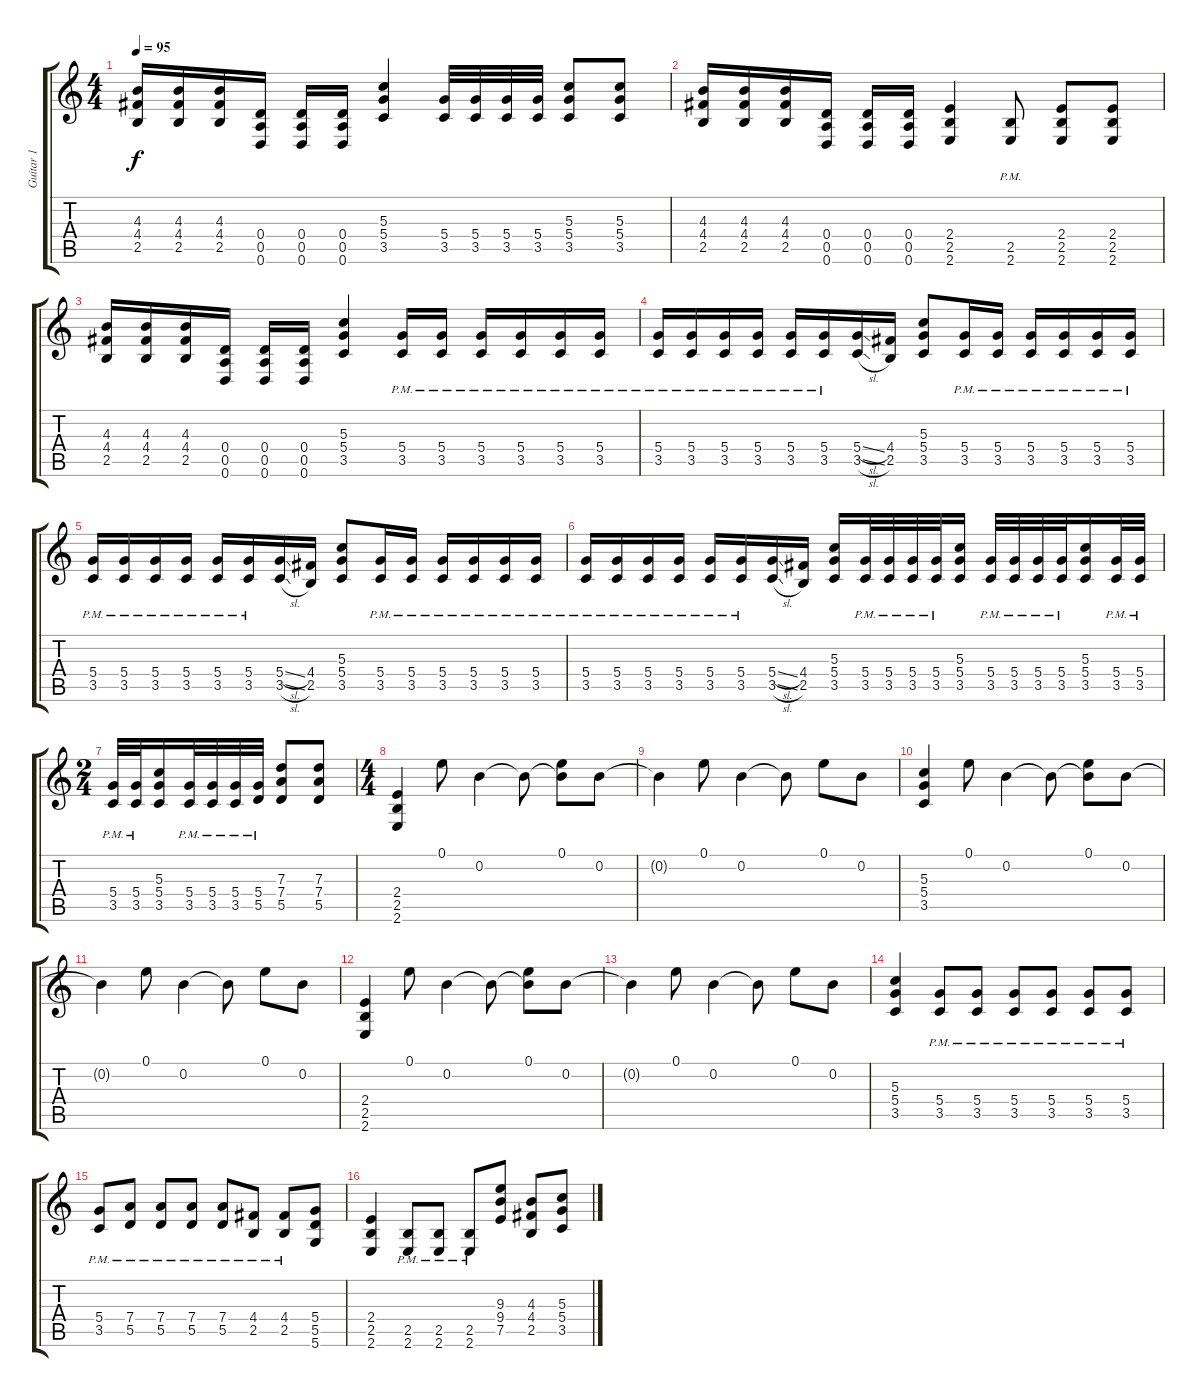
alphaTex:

\track ("Guitar 1" "Guitar 1") {instrument overdrivenguitar}
\staff {score tabs}
\tuning (E4 B3 G3 D3 A2 D2) {hide}
\ts (4 4)
\tempo 95
\clef g2
\ks c
(4.3 4.4 2.5).16{dy f} (4.3 4.4 2.5).16 (4.3 4.4 2.5).16 (0.4 0.5 0.6).16 (0.4 0.5 0.6).16 (0.4 0.5 0.6).16 (5.3 5.4 3.5).4 (5.4 3.5).32 (5.4 3.5).32 (5.4 3.5).32 (5.4 3.5).32 (5.3 5.4 3.5).8 (5.3 5.4 3.5).8 |
(4.3 4.4 2.5).16 (4.3 4.4 2.5).16 (4.3 4.4 2.5).16 (0.4 0.5 0.6).16 (0.4 0.5 0.6).16 (0.4 0.5 0.6).16 (2.4 2.5 2.6).4 (2.5{pm} 2.6{pm}).8 (2.4 2.5 2.6).8 (2.4 2.5 2.6).8 |
(4.3 4.4 2.5).16 (4.3 4.4 2.5).16 (4.3 4.4 2.5).16 (0.4 0.5 0.6).16 (0.4 0.5 0.6).16 (0.4 0.5 0.6).16 (5.3 5.4 3.5).4 (5.4{pm} 3.5{pm}).16 (5.4{pm} 3.5{pm}).16 (5.4{pm} 3.5{pm}).16 (5.4{pm} 3.5{pm}).16 (5.4{pm} 3.5{pm}).16 (5.4{pm} 3.5{pm}).16 |
(5.4{pm} 3.5{pm}).16 (5.4{pm} 3.5{pm}).16 (5.4{pm} 3.5{pm}).16 (5.4{pm} 3.5{pm}).16 (5.4{pm} 3.5{pm}).16 (5.4{pm} 3.5{pm}).16 (5.4{sl} 3.5{sl}).16 (4.4 2.5).16 (5.3 5.4 3.5).8 (5.4{pm} 3.5{pm}).16 (5.4{pm} 3.5{pm}).16 (5.4{pm} 3.5{pm}).16 (5.4{pm} 3.5{pm}).16 (5.4{pm} 3.5{pm}).16 (5.4{pm} 3.5{pm}).16 |
(5.4{pm} 3.5{pm}).16 (5.4{pm} 3.5{pm}).16 (5.4{pm} 3.5{pm}).16 (5.4{pm} 3.5{pm}).16 (5.4{pm} 3.5{pm}).16 (5.4{pm} 3.5{pm}).16 (5.4{sl} 3.5{sl}).16 (4.4 2.5).16 (5.3 5.4 3.5).8 (5.4{pm} 3.5{pm}).16 (5.4{pm} 3.5{pm}).16 (5.4{pm} 3.5{pm}).16 (5.4{pm} 3.5{pm}).16 (5.4{pm} 3.5{pm}).16 (5.4{pm} 3.5{pm}).16 |
(5.4{pm} 3.5{pm}).16 (5.4{pm} 3.5{pm}).16 (5.4{pm} 3.5{pm}).16 (5.4{pm} 3.5{pm}).16 (5.4{pm} 3.5{pm}).16 (5.4{pm} 3.5{pm}).16 (5.4{sl} 3.5{sl}).16 (4.4 2.5).16 (5.3 5.4 3.5).16 (5.4{pm} 3.5{pm}).32 (5.4{pm} 3.5{pm}).32 (5.4{pm} 3.5{pm}).32 (5.4{pm} 3.5{pm}).32 (5.3 5.4 3.5).16 (5.4{pm} 3.5{pm}).32 (5.4{pm} 3.5{pm}).32 (5.4{pm} 3.5{pm}).32 (5.4{pm} 3.5{pm}).32 (5.3 5.4 3.5).16 (5.4{pm} 3.5{pm}).32 (5.4{pm} 3.5{pm}).32 |
\ts (2 4)
(5.4{pm} 3.5{pm}).32 (5.4{pm} 3.5{pm}).32 (5.3 5.4 3.5).16 (5.4{pm} 3.5{pm}).32 (5.4{pm} 3.5{pm}).32 (5.4{pm} 3.5{pm}).32 (5.4{pm} 5.5{pm}).32 (7.3 7.4 5.5).8 (7.3 7.4 5.5).8 |
\ts (4 4)
(2.4 2.5 2.6).4 0.1.8 0.2.4 0.2{t}.8 (0.1 0.2{t}).8 0.2.8 |
0.2{t}.4 0.1.8 0.2.4 0.2{t}.8 0.1.8 0.2.8 |
(5.3 5.4 3.5).4 0.1.8 0.2.4 0.2{t}.8 (0.1 0.2{t}).8 0.2.8 |
0.2{t}.4 0.1.8 0.2.4 0.2{t}.8 0.1.8 0.2.8 |
(2.4 2.5 2.6).4 0.1.8 0.2.4 0.2{t}.8 (0.1 0.2{t}).8 0.2.8 |
0.2{t}.4 0.1.8 0.2.4 0.2{t}.8 0.1.8 0.2.8 |
(5.3 5.4 3.5).4 (5.4{pm} 3.5{pm}).8 (5.4{pm} 3.5{pm}).8 (5.4{pm} 3.5{pm}).8 (5.4{pm} 3.5{pm}).8 (5.4{pm} 3.5{pm}).8 (5.4{pm} 3.5{pm}).8 |
(5.4{pm} 3.5{pm}).8 (7.4{pm} 5.5{pm}).8 (7.4{pm} 5.5{pm}).8 (7.4{pm} 5.5{pm}).8 (7.4{pm} 5.5{pm}).8 (4.4{pm} 2.5{pm}).8 (4.4{pm} 2.5{pm}).8 (5.4 5.5 5.6).8 |
(2.4 2.5 2.6).4 (2.5{pm} 2.6{pm}).8 (2.5{pm} 2.6{pm}).8 (2.5{pm} 2.6{pm}).8 (9.3 9.4 7.5).8 (4.3 4.4 2.5).8 (5.3 5.4 3.5).8
